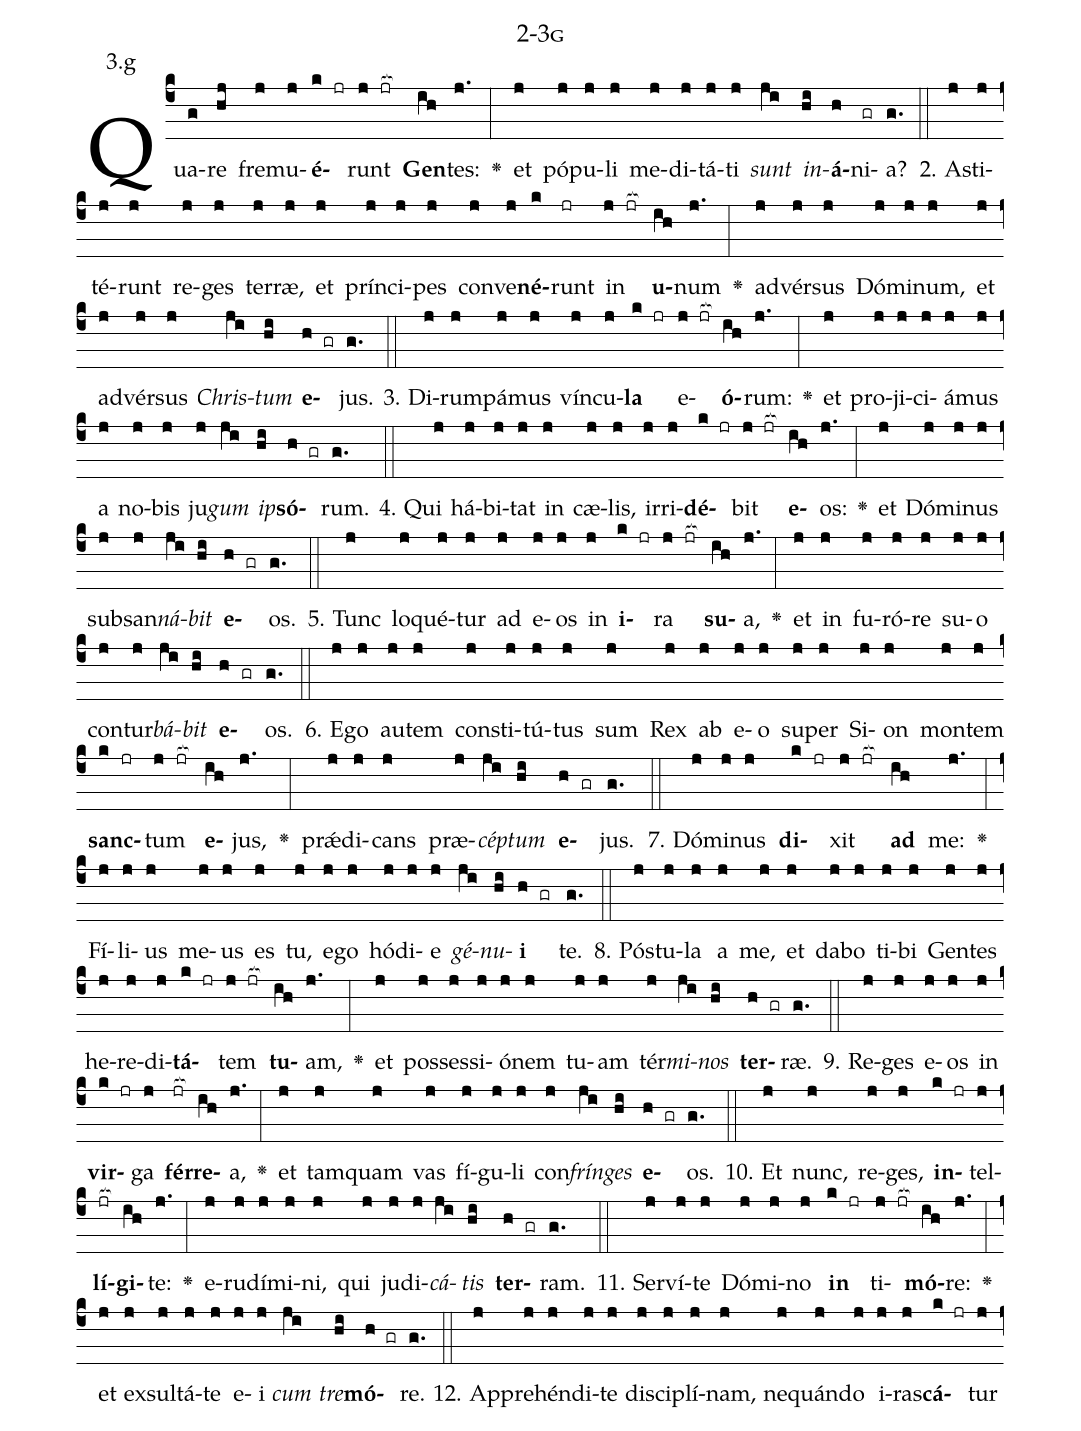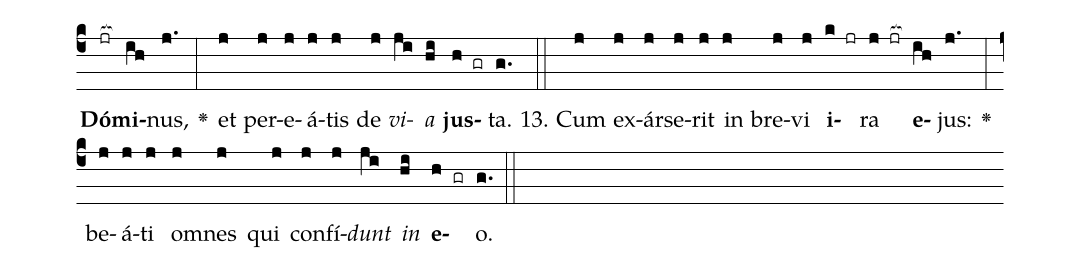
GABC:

name: 2-3g;
annotation: 3.g;
%%
(c4)Qua(g)re(hj) fre(j)mu(j)<b>é</b>(k jr)runt(j jr[ocb:1{]) <b>Gen</b>(ih[ocb:0}])tes:(j.) <v>\greheightstar</v>(:) et(j) pó(j)pu(j)li(j) me(j)di(j)tá(j)ti(j) <i>sunt</i>(ji) <i>in</i>(hi)<b>á</b>(h)ni(gr)a?(g.) (::)
2. A(j)sti(j)té(j)runt(j) re(j)ges(j) ter(j)ræ,(j) et(j) prín(j)ci(j)pes(j) con(j)ve(j)<b>né</b>(k)runt(jr) in(j jr[ocb:1{]) <b>u</b>(ih[ocb:0}])num(j.) <v>\greheightstar</v>(:) ad(j)vér(j)sus(j) Dó(j)mi(j)num,(j) et(j) ad(j)vér(j)sus(j) <i>Chris</i>(ji)<i>tum</i>(hi) <b>e</b>(h gr)jus.(g.) (::)
3. Di(j)rum(j)pá(j)mus(j) vín(j)cu(j)<b>la</b>(k jr) e(j jr[ocb:1{])<b>ó</b>(ih[ocb:0}])rum:(j.) <v>\greheightstar</v>(:) et(j) pro(j)ji(j)ci(j)á(j)mus(j) a(j) no(j)bis(j) ju(j)<i>gum</i>(ji) <i>ip</i>(hi)<b>só</b>(h gr)rum.(g.) (::)
4. Qui(j) há(j)bi(j)tat(j) in(j) cæ(j)lis,(j) ir(j)ri(j)<b>dé</b>(k jr)bit(j jr[ocb:1{]) <b>e</b>(ih[ocb:0}])os:(j.) <v>\greheightstar</v>(:) et(j) Dó(j)mi(j)nus(j) sub(j)san(j)<i>ná</i>(ji)<i>bit</i>(hi) <b>e</b>(h gr)os.(g.) (::)
5. Tunc(j) lo(j)qué(j)tur(j) ad(j) e(j)os(j) in(j) <b>i</b>(k jr)ra(j jr[ocb:1{]) <b>su</b>(ih[ocb:0}])a,(j.) <v>\greheightstar</v>(:) et(j) in(j) fu(j)ró(j)re(j) su(j)o(j) con(j)tur(j)<i>bá</i>(ji)<i>bit</i>(hi) <b>e</b>(h gr)os.(g.) (::)
6. E(j)go(j) au(j)tem(j) con(j)sti(j)tú(j)tus(j) sum(j) Rex(j) ab(j) e(j)o(j) su(j)per(j) Si(j)on(j) mon(j)tem(j) <b>sanc</b>(k jr)tum(j jr[ocb:1{]) <b>e</b>(ih[ocb:0}])jus,(j.) <v>\greheightstar</v>(:) prǽ(j)di(j)cans(j) præ(j)<i>cép</i>(ji)<i>tum</i>(hi) <b>e</b>(h gr)jus.(g.) (::)
7. Dó(j)mi(j)nus(j) <b>di</b>(k jr)xit(j jr[ocb:1{]) <b>ad</b>(ih[ocb:0}]) me:(j.) <v>\greheightstar</v>(:) Fí(j)li(j)us(j) me(j)us(j) es(j) tu,(j) e(j)go(j) hó(j)di(j)e(j) <i>gé</i>(ji)<i>nu</i>(hi)<b>i</b>(h gr) te.(g.) (::)
8. Pós(j)tu(j)la(j) a(j) me,(j) et(j) da(j)bo(j) ti(j)bi(j) Gen(j)tes(j) he(j)re(j)di(j)<b>tá</b>(k jr)tem(j jr[ocb:1{]) <b>tu</b>(ih[ocb:0}])am,(j.) <v>\greheightstar</v>(:) et(j) pos(j)ses(j)si(j)ó(j)nem(j) tu(j)am(j) tér(j)<i>mi</i>(ji)<i>nos</i>(hi) <b>ter</b>(h gr)ræ.(g.) (::)
9. Re(j)ges(j) e(j)os(j) in(j) <b>vir</b>(k jr)ga(j) <b>fér</b>(jr[ocb:1{])<b>re</b>(ih[ocb:0}])a,(j.) <v>\greheightstar</v>(:) et(j) tam(j)quam(j) vas(j) fí(j)gu(j)li(j) con(j)<i>frín</i>(ji)<i>ges</i>(hi) <b>e</b>(h gr)os.(g.) (::)
10. Et(j) nunc,(j) re(j)ges,(j) <b>in</b>(k jr)tel(j)<b>lí</b>(jr[ocb:1{])<b>gi</b>(ih[ocb:0}])te:(j.) <v>\greheightstar</v>(:) e(j)ru(j)dí(j)mi(j)ni,(j) qui(j) ju(j)di(j)<i>cá</i>(ji)<i>tis</i>(hi) <b>ter</b>(h gr)ram.(g.) (::)
11. Ser(j)ví(j)te(j) Dó(j)mi(j)no(j) <b>in</b>(k jr) ti(j jr[ocb:1{])<b>mó</b>(ih[ocb:0}])re:(j.) <v>\greheightstar</v>(:) et(j) ex(j)sul(j)tá(j)te(j) e(j)i(j) <i>cum</i>(ji) <i>tre</i>(hi)<b>mó</b>(h gr)re.(g.) (::)
12. Ap(j)pre(j)hén(j)di(j)te(j) di(j)sci(j)plí(j)nam,(j) ne(j)quán(j)do(j) i(j)ras(j)<b>cá</b>(k jr)tur(j) <b>Dó</b>(jr[ocb:1{])<b>mi</b>(ih[ocb:0}])nus,(j.) <v>\greheightstar</v>(:) et(j) per(j)e(j)á(j)tis(j) de(j) <i>vi</i>(ji)<i>a</i>(hi) <b>jus</b>(h gr)ta.(g.) (::)
13. Cum(j) ex(j)ár(j)se(j)rit(j) in(j) bre(j)vi(j) <b>i</b>(k jr)ra(j jr[ocb:1{]) <b>e</b>(ih[ocb:0}])jus:(j.) <v>\greheightstar</v>(:) be(j)á(j)ti(j) om(j)nes(j) qui(j) con(j)fí(j)<i>dunt</i>(ji) <i>in</i>(hi) <b>e</b>(h gr)o.(g.) (::)
